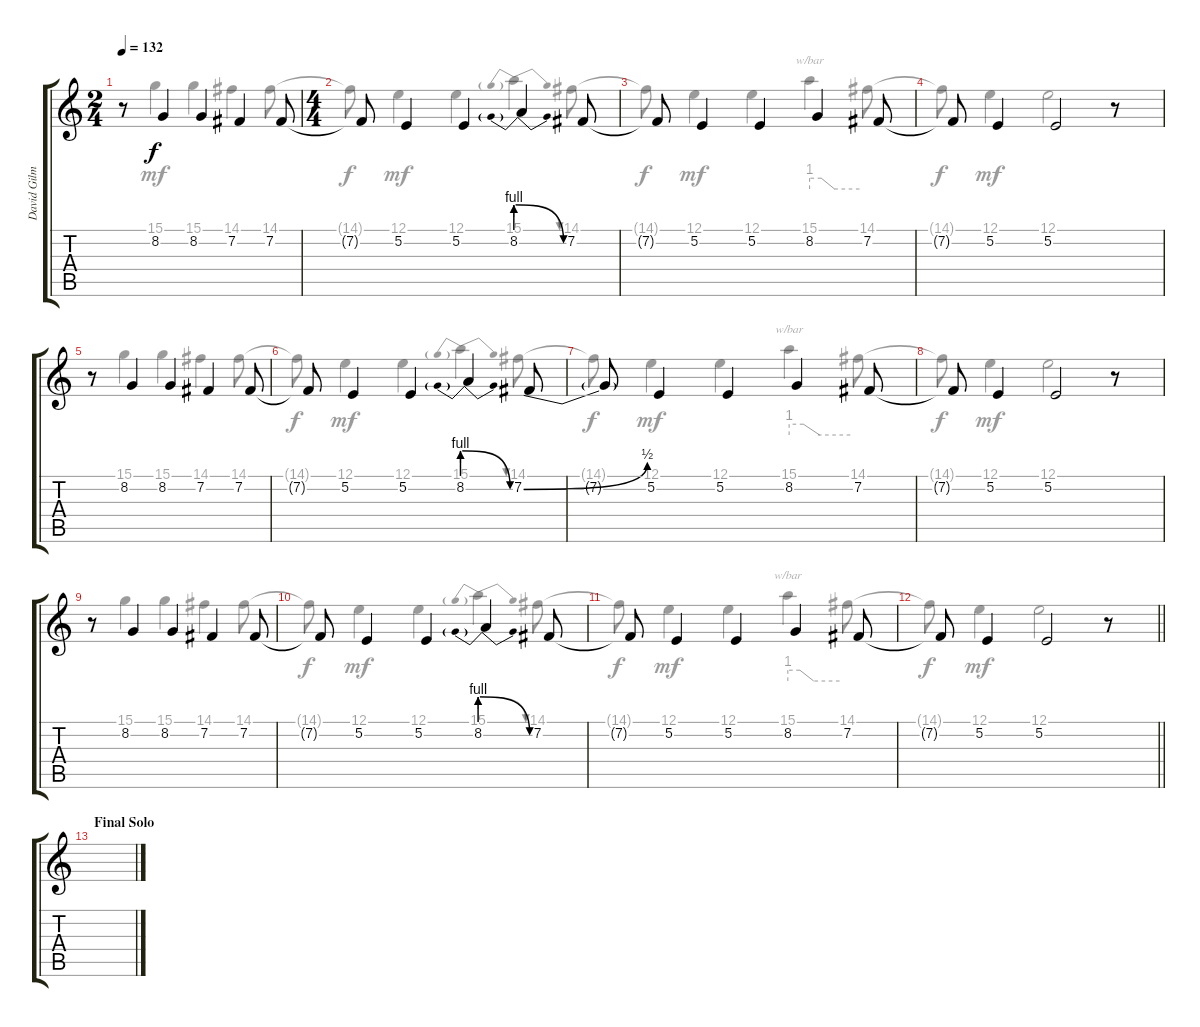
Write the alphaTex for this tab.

\track ("David Gilmour - Voice" "David Gilm") {instrument synthvoice}
\staff {score tabs}
\tuning (E4 B3 G3 D3 A2 E2) {hide}
\voice
\ts (2 4)
\tempo 132
\clef g2
\ks c
r.8{dy f instrument choiraahs} 8.2.4 8.2.4 7.2.4 7.2.8 |
\ts (4 4)
7.2{t}.8 5.2.4 5.2.4 8.2{be (prebendrelease 0 4 60 0)}.4 7.2.8 |
7.2{t}.8 5.2.4 5.2.4 8.2.4 7.2.8 |
7.2{t}.8 5.2.4 5.2.2 r.8 |
r.8{instrument choiraahs} 8.2.4 8.2.4 7.2.4 7.2.8 |
7.2{t}.8 5.2.4 5.2.4 8.2{be (prebendrelease 0 4 60 0)}.4 7.2{be (bend 0 0 60 2)}.8 |
7.2{t}.8 5.2.4 5.2.4 8.2.4 7.2.8 |
7.2{t}.8 5.2.4 5.2.2 r.8 |
r.8{instrument choiraahs} 8.2.4 8.2.4 7.2.4 7.2.8 |
7.2{t}.8 5.2.4 5.2.4 8.2{be (prebendrelease 0 4 60 0)}.4 7.2.8 |
7.2{t}.8{volume 7} 5.2.4 5.2.4 8.2.4 7.2.8 |
\barLineRight lightlight
7.2{t}.8 5.2.4 5.2.2 r.8 |
\section ("" "Final Solo")
|
|
|
\voice
\clef g2
\ottava regular
\simile none
\ks c
r.8{dy mf} 15.1.4 15.1.4 14.1.4 14.1.8 |
14.1{t}.8{dy f} 12.1.4{dy mf} 12.1.4 15.1{be (prebendrelease 0 4 60 0)}.4 14.1.8 |
14.1{t}.8{dy f} 12.1.4{dy mf} 12.1.4 15.1.4{tbe (custom default 0 4 14 4 30 0 60 0)} 14.1.8 |
14.1{t}.8{dy f} 12.1.4{dy mf} 12.1.2 r.8 |
r.8 15.1.4 15.1.4 14.1.4 14.1.8 |
14.1{t}.8{dy f} 12.1.4{dy mf} 12.1.4 15.1{be (prebendrelease 0 4 60 0)}.4 14.1.8 |
14.1{t}.8{dy f} 12.1.4{dy mf} 12.1.4 15.1.4{tbe (custom default 0 4 14 4 30 0 60 0)} 14.1.8 |
14.1{t}.8{dy f} 12.1.4{dy mf} 12.1.2 r.8 |
r.8 15.1.4 15.1.4 14.1.4 14.1.8 |
14.1{t}.8{dy f} 12.1.4{dy mf} 12.1.4 15.1{be (prebendrelease 0 4 60 0)}.4 14.1.8 |
14.1{t}.8{dy f} 12.1.4{dy mf} 12.1.4 15.1.4{tbe (custom default 0 4 14 4 30 0 60 0)} 14.1.8 |
\barLineRight lightlight
14.1{t}.8{dy f} 12.1.4{dy mf} 12.1.2 r.8 |
|
|
|
